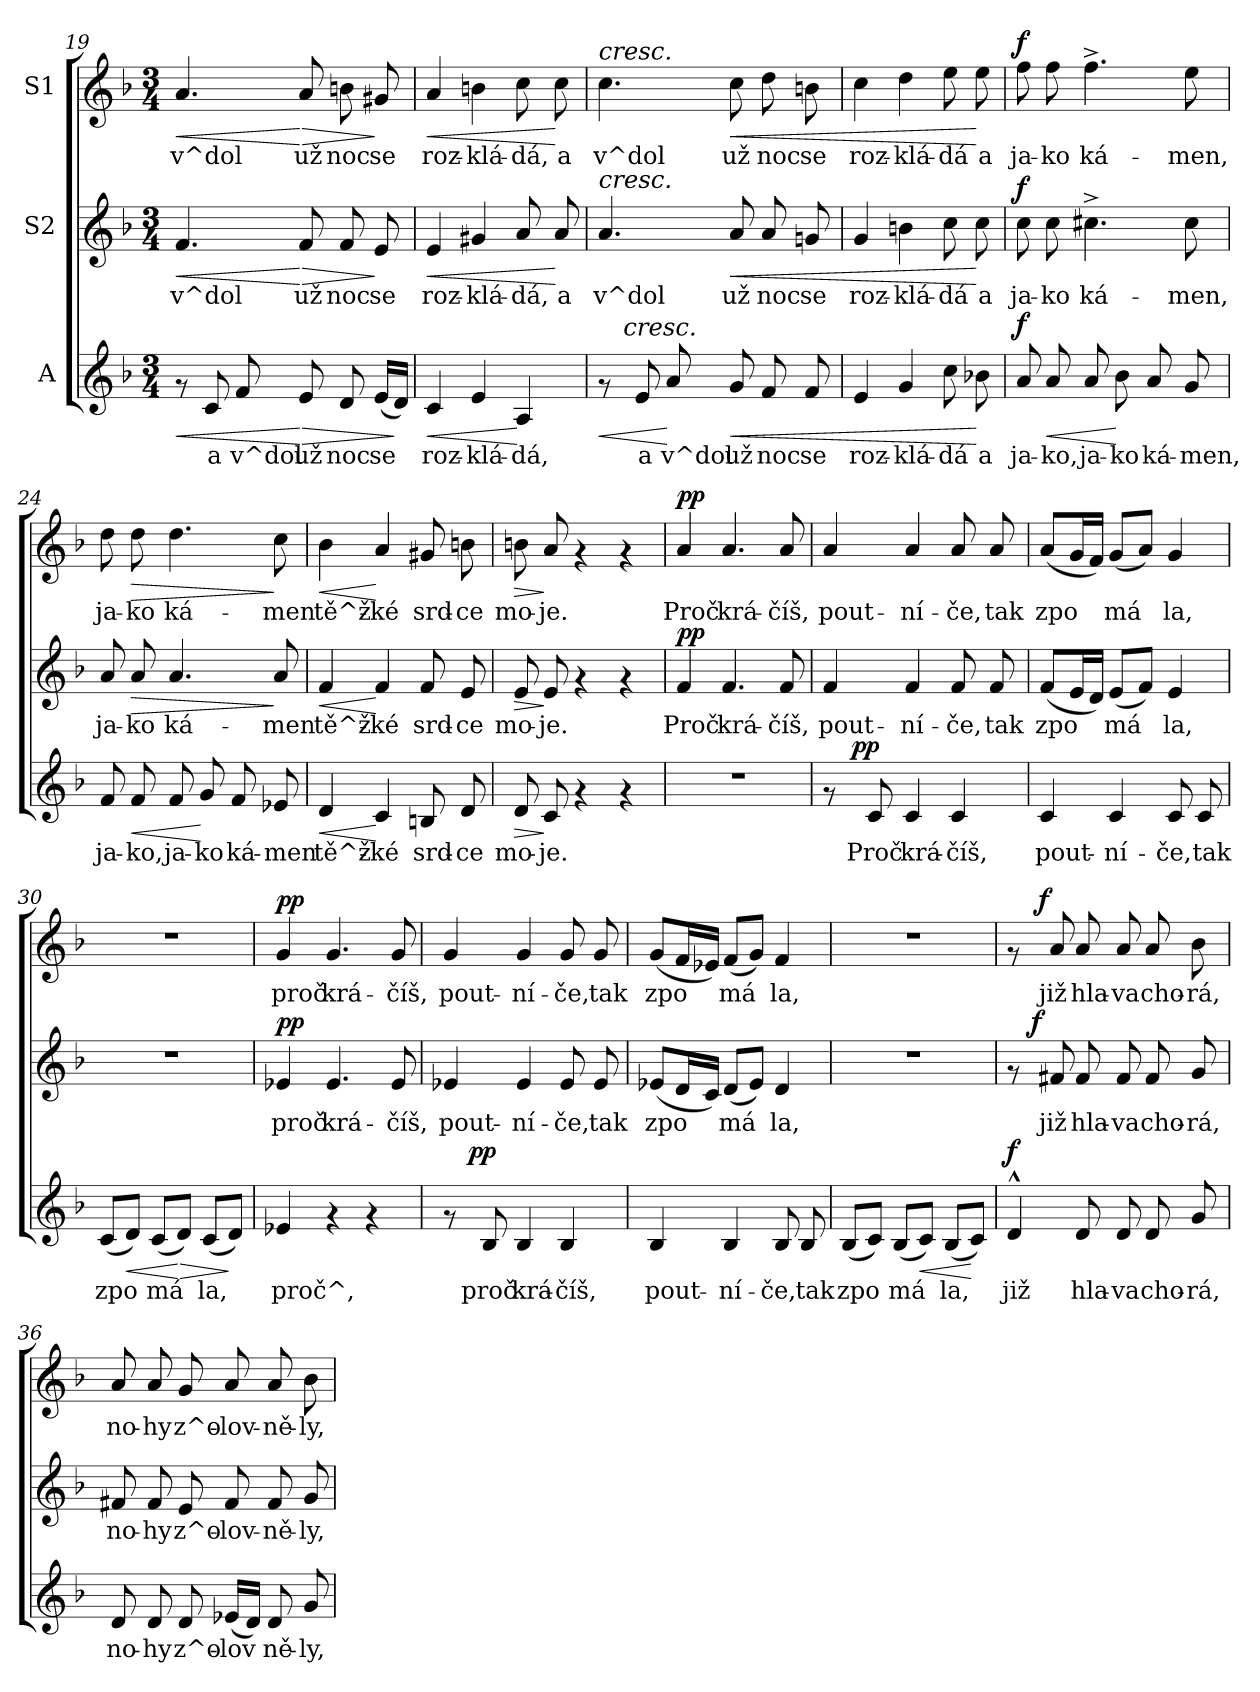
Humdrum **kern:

**kern	**text	**dynam	**kern	**text	**dynam	**kern	**text	**dynam
*part3	*part3	*part3	*part2	*part2	*part2	*part1	*part1	*part1
*staff3	*staff3	*staff3	*staff2	*staff2	*staff2	*staff1	*staff1	*staff1
*I"A	*	*	*I"S2	*	*	*I"S1	*	*
*clefG2	*	*	*clefG2	*	*	*clefG2	*	*
*k[b-]	*	*	*k[b-]	*	*	*k[b-]	*	*
*F:	*	*	*F:	*	*	*F:	*	*
*M3/4	*	*	*M3/4	*	*	*M3/4	*	*
=19	=19	=19	=19	=19	=19	=19	=19	=19
!	!	!LO:HP:b	!	!LO:LY:b:cj	!LO:HP:b	!	!LO:LY:b:cj	!LO:HP:b
8rf	.	<	4.f/	v^dol	<	4.a/	v^dol	<
!	!LO:LY:b:cj	!	!	!	!	!	!	!
8c/	a	.	.	.	.	.	.	.
!	!LO:LY:b:cj	!	!	!	!	!	!	!
8f/	v^dol	.	.	.	.	.	.	.
!	!LO:LY:b:cj	!LO:HP:n=1:b	!	!LO:LY:b:cj	!LO:HP:n=1:b	!	!LO:LY:b:cj	!LO:HP:n=1:b
8e/	už	[ >	8f/	už	[ >	8a/	už	[ >
!	!LO:LY:b:cj	!	!	!LO:LY:b:cj	!	!	!LO:LY:b:cj	!
8d/	noc	.	8f/	noc	.	8bn\	noc	.
!	!LO:LY:b:cj	!	!	!LO:LY:b:cj	!	!	!LO:LY:b:cj	!
(<16e/L	se	.	8e/	se	]	8g#X/	se	]
!	!LO:LY:b:cj	!	!	!	!	!	!	!
16d/J)	.	]	.	.	.	.	.	.
=20	=20	=20	=20	=20	=20	=20	=20	=20
!	!LO:LY:b:cj	!LO:HP:b	!	!LO:LY:b:cj	!LO:HP:b	!	!LO:LY:b:cj	!LO:HP:b
4c/	roz-	<	4e/	roz-	<	4a/	roz-	<
!	!LO:LY:b:cj	!	!	!LO:LY:b:cj	!	!	!LO:LY:b:cj	!
4e/	-klá-	.	4g#X/	-klá-	.	4bn\	-klá-	.
!	!LO:LY:b:cj	!	!	!LO:LY:b:cj	!	!	!LO:LY:b:cj	!
4A/	-dá,	[	8a/	-dá,	.	8cc\	-dá,	.
!	!	!	!	!LO:LY:b:cj	!	!	!LO:LY:b:cj	!
.	.	.	8a/	a	[	8cc\	a	[
!!LO:LB:g=z
=21	=21	=21	=21	=21	=21	=21	=21	=21
!	!	!	!	!	!	!LO:TX:a:i:t=cresc.	!	!
!	!	!	!LO:TX:a:i:t=cresc.	!	!	!	!	!
!	!	!LO:HP:b	!	!LO:LY:b:cj	!	!	!LO:LY:b:cj	!
*^	*	*	*	*	*	*	*	*
8rf	16.ryy	.	<	4.a/	v^dol	.	4.cc\	v^dol	.
!	!LO:TX:a:i:t=cresc.	!	!	!	!	!	!	!	!
.	2ryy	.	.	.	.	.	.	.	.
!	!	!LO:LY:b:cj	!	!	!	!	!	!	!
8e/	.	a	.	.	.	.	.	.	.
!	!	!LO:LY:b:cj	!	!	!	!	!	!	!
8a/	.	v^dol	[	.	.	.	.	.	.
!	!	!LO:LY:b:cj	!LO:HP:b	!	!LO:LY:b:cj	!LO:HP:b	!	!LO:LY:b:cj	!LO:HP:b
8g/	.	už	<	8a/	už	<	8cc\	už	<
!	!	!LO:LY:b:cj	!	!	!LO:LY:b:cj	!	!	!LO:LY:b:cj	!
8f/	.	noc	.	8a/	noc	.	8dd\	noc	.
.	8ryy	.	.	.	.	.	.	.	.
!	!	!LO:LY:b:cj	!	!	!LO:LY:b:cj	!	!	!LO:LY:b:cj	!
8f/	.	se	.	8gn/	se	.	8bn\	se	.
.	32ryy	.	.	.	.	.	.	.	.
=22	=22	=22	=22	=22	=22	=22	=22	=22	=22
!	!	!LO:LY:b:cj	!	!	!LO:LY:b:cj	!	!	!LO:LY:b:cj	!
*v	*v	*	*	*	*	*	*	*	*
4e/	roz-	.	4g/	roz-	.	4cc\	roz-	.
!	!LO:LY:b:cj	!	!	!LO:LY:b:cj	!	!	!LO:LY:b:cj	!
4g/	-klá-	.	4bn\	-klá-	.	4dd\	-klá-	.
!	!LO:LY:b:cj	!	!	!LO:LY:b:cj	!	!	!LO:LY:b:cj	!
8cc\	-dá	.	8cc\	-dá	.	8ee\	-dá	.
!	!LO:LY:b:cj	!	!	!LO:LY:b:cj	!	!	!LO:LY:b:cj	!
8b-X\	a	[	8cc\	a	[	8ee\	a	[
=23	=23	=23	=23	=23	=23	=23	=23	=23
!	!LO:LY:b:cj	!LO:DY:a	!	!LO:LY:b:cj	!LO:DY:a	!	!LO:LY:b:cj	!LO:DY:a
8a/	ja-	f	8cc\	ja-	f	8ff\	ja-	f
!	!LO:LY:b:cj	!LO:HP:b	!	!LO:LY:b:cj	!	!	!LO:LY:b:cj	!
8a/	-ko,	<	8cc\	-ko	.	8ff\	-ko	.
!	!LO:LY:b:cj	!	!	!LO:LY:b:cj	!	!	!LO:LY:b:cj	!
8a/	ja-	.	4.cc#X^>\	ká-	.	4.ff^>\	ká-	.
!	!LO:LY:b:cj	!	!	!	!	!	!	!
8b-\	-ko	[	.	.	.	.	.	.
!	!LO:LY:b:cj	!	!	!	!	!	!	!
8a/	ká-	.	.	.	.	.	.	.
!	!LO:LY:b:cj	!	!	!LO:LY:b:cj	!	!	!LO:LY:b:cj	!
8g/	-men,	.	8cc#\	-men,	.	8ee\	-men,	.
=24	=24	=24	=24	=24	=24	=24	=24	=24
!	!LO:LY:b:cj	!	!	!LO:LY:b:cj	!	!	!LO:LY:b:cj	!
8f/	ja-	.	8a/	ja-	.	8dd\	ja-	.
!	!LO:LY:b:cj	!LO:HP:b	!	!LO:LY:b:cj	!LO:HP:b	!	!LO:LY:b:cj	!LO:HP:b
8f/	-ko,	<	8a/	-ko	>	8dd\	-ko	>
!	!LO:LY:b:cj	!	!	!LO:LY:b:cj	!	!	!LO:LY:b:cj	!
8f/	ja-	.	4.a/	ká-	.	4.dd\	ká-	.
!	!LO:LY:b:cj	!	!	!	!	!	!	!
8g/	-ko	[	.	.	.	.	.	.
!	!LO:LY:b:cj	!	!	!	!	!	!	!
8f/	ká-	.	.	.	.	.	.	.
!	!LO:LY:b:cj	!	!	!LO:LY:b:cj	!	!	!LO:LY:b:cj	!
8e-X/	-men	.	8a/	-men	]	8cc\	-men	]
!!LO:PB:g=z
=25	=25	=25	=25	=25	=25	=25	=25	=25
!	!LO:LY:b:cj	!LO:HP:b	!	!LO:LY:b:cj	!LO:HP:b	!	!LO:LY:b:cj	!LO:HP:b
4d/	tě^ž-	<	4f/	tě^ž-	<	4b-\	tě^ž-	<
!	!LO:LY:b:cj	!	!	!LO:LY:b:cj	!	!	!LO:LY:b:cj	!
4c/	-ké	[	4f/	-ké	[	4a/	-ké	[
!	!LO:LY:b:cj	!	!	!LO:LY:b:cj	!	!	!LO:LY:b:cj	!
8Bn/	srd-	.	8f/	srd-	.	8g#X/	srd-	.
!	!LO:LY:b:cj	!	!	!LO:LY:b:cj	!	!	!LO:LY:b:cj	!
8d/	-ce	.	8e/	-ce	.	8bn\	-ce	.
=26	=26	=26	=26	=26	=26	=26	=26	=26
!	!LO:LY:b:cj	!LO:HP:b	!	!LO:LY:b:cj	!LO:HP:b	!	!LO:LY:b:cj	!LO:HP:b
8d/	mo-	>	8e/	mo-	>	8bn\	mo-	>
!	!LO:LY:b:cj	!	!	!LO:LY:b:cj	!	!	!LO:LY:b:cj	!
8c/	-je.	]	8e/	-je.	]	8a/	-je.	]
4rf	.	.	4rf	.	.	4rf	.	.
4rf	.	.	4rf	.	.	4rf	.	.
=27	=27	=27	=27	=27	=27	=27	=27	=27
!	!	!	!	!LO:LY:b:cj	!LO:DY:a	!	!LO:LY:b:cj	!LO:DY:a
2.r	.	.	4f/	Proč	pp	4a/	Proč	pp
!	!	!	!	!LO:LY:b:cj	!	!	!LO:LY:b:cj	!
.	.	.	4.f/	krá-	.	4.a/	krá-	.
!	!	!	!	!LO:LY:b:cj	!	!	!LO:LY:b:cj	!
.	.	.	8f/	-číš,	.	8a/	-číš,	.
=28	=28	=28	=28	=28	=28	=28	=28	=28
!	!	!	!	!LO:LY:b:cj	!	!	!LO:LY:b:cj	!
*^	*	*	*	*	*	*	*	*
8rf	16ryy	.	.	4f/	pout-	.	4a/	pout-	.
.	64ryy	.	.	.	.	.	.	.	.
!	!	!	!LO:DY:a	!	!	!	!	!	!
.	2ryy	.	pp	.	.	.	.	.	.
!	!	!LO:LY:b:cj	!	!	!	!	!	!	!
8c/	.	Proč	.	.	.	.	.	.	.
!	!	!LO:LY:b:cj	!	!	!LO:LY:b:cj	!	!	!LO:LY:b:cj	!
4c/	.	krá-	.	4f/	-ní-	.	4a/	-ní-	.
!	!	!LO:LY:b:cj	!	!	!LO:LY:b:cj	!	!	!LO:LY:b:cj	!
4c/	.	-číš,	.	8f/	-če,	.	8a/	-če,	.
.	8ryy	.	.	.	.	.	.	.	.
!	!	!	!	!	!LO:LY:b:cj	!	!	!LO:LY:b:cj	!
.	.	.	.	8f/	tak	.	8a/	tak	.
.	32.ryy	.	.	.	.	.	.	.	.
=29	=29	=29	=29	=29	=29	=29	=29	=29	=29
!	!	!LO:LY:b:cj	!	!	!LO:LY:b:cj	!	!	!LO:LY:b:cj	!
*v	*v	*	*	*	*	*	*	*	*
4c/	pout-	.	(<8f/L	zpo-	.	(<8a/L	zpo-	.
!	!	!	!	!LO:LY:b:cj	!	!	!LO:LY:b:cj	!
.	.	.	16e/	--	.	16g/	--	.
!	!	!	!	!LO:LY:b:cj	!	!	!LO:LY:b:cj	!
.	.	.	16d/J)	--	.	16f/J)	--	.
!	!LO:LY:b:cj	!	!	!LO:LY:b:cj	!	!	!LO:LY:b:cj	!
4c/	-ní-	.	(<8e/L	-má-	.	(<8g/L	-má-	.
!	!	!	!	!LO:LY:b:cj	!	!	!LO:LY:b:cj	!
.	.	.	8f/J)	--	.	8a/J)	--	.
!	!LO:LY:b:cj	!	!	!LO:LY:b:cj	!	!	!LO:LY:b:cj	!
8c/	-če,	.	4e/	-la,	.	4g/	-la,	.
!	!LO:LY:b:cj	!	!	!	!	!	!	!
8c/	tak	.	.	.	.	.	.	.
!!LO:PB:g=z
=30	=30	=30	=30	=30	=30	=30	=30	=30
!	!LO:LY:b:cj	!	!	!	!	!	!	!
(<8c/L	zpo-	.	2.r	.	.	2.r	.	.
!	!LO:LY:b:cj	!LO:HP:b	!	!	!	!	!	!
8d/J)	--	<	.	.	.	.	.	.
!	!LO:LY:b:cj	!	!	!	!	!	!	!
(<8c/L	-má-	.	.	.	.	.	.	.
!	!LO:LY:b:cj	!LO:HP:n=1:b	!	!	!	!	!	!
8d/J)	--	[ >	.	.	.	.	.	.
!	!LO:LY:b:cj	!	!	!	!	!	!	!
(<8c/L	-la,	.	.	.	.	.	.	.
!	!LO:LY:b:cj	!	!	!	!	!	!	!
8d/J)	.	]	.	.	.	.	.	.
=31	=31	=31	=31	=31	=31	=31	=31	=31
!	!LO:LY:b:cj	!	!	!LO:LY:b:cj	!LO:DY:a	!	!LO:LY:b:cj	!LO:DY:a
4e-X/	proč^,	.	4e-X/	proč	pp	4g/	proč	pp
!	!	!	!	!LO:LY:b:cj	!	!	!LO:LY:b:cj	!
4rf	.	.	4.e-/	krá-	.	4.g/	krá-	.
4rf	.	.	.	.	.	.	.	.
!	!	!	!	!LO:LY:b:cj	!	!	!LO:LY:b:cj	!
.	.	.	8e-/	-číš,	.	8g/	-číš,	.
=32	=32	=32	=32	=32	=32	=32	=32	=32
!	!	!	!	!LO:LY:b:cj	!	!	!LO:LY:b:cj	!
*^	*	*	*	*	*	*	*	*
8rf	16ryy	.	.	4e-X/	pout-	.	4g/	pout-	.
.	64ryy	.	.	.	.	.	.	.	.
!	!	!	!LO:DY:a	!	!	!	!	!	!
.	2ryy	.	pp	.	.	.	.	.	.
!	!	!LO:LY:b:cj	!	!	!	!	!	!	!
8B-/	.	proč	.	.	.	.	.	.	.
!	!	!LO:LY:b:cj	!	!	!LO:LY:b:cj	!	!	!LO:LY:b:cj	!
4B-/	.	krá-	.	4e-/	-ní-	.	4g/	-ní-	.
!	!	!LO:LY:b:cj	!	!	!LO:LY:b:cj	!	!	!LO:LY:b:cj	!
4B-/	.	-číš,	.	8e-/	-če,	.	8g/	-če,	.
.	8ryy	.	.	.	.	.	.	.	.
!	!	!	!	!	!LO:LY:b:cj	!	!	!LO:LY:b:cj	!
.	.	.	.	8e-/	tak	.	8g/	tak	.
.	32.ryy	.	.	.	.	.	.	.	.
=33	=33	=33	=33	=33	=33	=33	=33	=33	=33
!	!	!LO:LY:b:cj	!	!	!LO:LY:b:cj	!	!	!LO:LY:b:cj	!
*v	*v	*	*	*	*	*	*	*	*
4B-/	pout-	.	(<8e-X/L	zpo-	.	(<8g/L	zpo-	.
!	!	!	!	!LO:LY:b:cj	!	!	!LO:LY:b:cj	!
.	.	.	16d/	--	.	16f/	--	.
!	!	!	!	!LO:LY:b:cj	!	!	!LO:LY:b:cj	!
.	.	.	16c/J)	--	.	16e-X/J)	--	.
!	!LO:LY:b:cj	!	!	!LO:LY:b:cj	!	!	!LO:LY:b:cj	!
4B-/	-ní-	.	(<8d/L	-má-	.	(<8f/L	-má-	.
!	!	!	!	!LO:LY:b:cj	!	!	!LO:LY:b:cj	!
.	.	.	8e-/J)	--	.	8g/J)	--	.
!	!LO:LY:b:cj	!	!	!LO:LY:b:cj	!	!	!LO:LY:b:cj	!
8B-/	-če,	.	4d/	-la,	.	4f/	-la,	.
!	!LO:LY:b:cj	!	!	!	!	!	!	!
8B-/	tak	.	.	.	.	.	.	.
=34	=34	=34	=34	=34	=34	=34	=34	=34
!	!LO:LY:b:cj	!	!	!	!	!	!	!
(<8B-/L	zpo-	.	2.r	.	.	2.r	.	.
!	!LO:LY:b:cj	!	!	!	!	!	!	!
8c/J)	--	.	.	.	.	.	.	.
!	!LO:LY:b:cj	!	!	!	!	!	!	!
(<8B-/L	-má-	.	.	.	.	.	.	.
!	!LO:LY:b:cj	!LO:HP:b	!	!	!	!	!	!
8c/J)	--	<	.	.	.	.	.	.
!	!LO:LY:b:cj	!	!	!	!	!	!	!
(<8B-/L	-la,	.	.	.	.	.	.	.
!	!LO:LY:b:cj	!	!	!	!	!	!	!
8c/J)	.	[	.	.	.	.	.	.
!!LO:LB:g=z
=35	=35	=35	=35	=35	=35	=35	=35	=35
!	!LO:LY:b:cj	!LO:DY:a	!	!	!	!	!	!
*	*	*	*^	*	*	*^	*	*
4d^^>/	již	f	8rf	16ryy	.	.	8rf	16.ryy	.	.
.	.	.	.	64ryy	.	.	.	.	.	.
!	!	!	!	!	!	!LO:DY:a	!	!	!	!
.	.	.	.	2ryy	.	f	.	.	.	.
!	!	!	!	!	!	!	!	!	!	!LO:DY:a
.	.	.	.	.	.	.	.	2ryy	.	f
!	!	!	!	!	!LO:LY:b:cj	!	!	!	!LO:LY:b:cj	!
.	.	.	8f#X/	.	již	.	8a/	.	již	.
!	!LO:LY:b:cj	!	!	!	!LO:LY:b:cj	!	!	!	!LO:LY:b:cj	!
8d/	hla-	.	8f#/	.	hla-	.	8a/	.	hla-	.
!	!LO:LY:b:cj	!	!	!	!LO:LY:b:cj	!	!	!	!LO:LY:b:cj	!
8d/	-va	.	8f#/	.	-va	.	8a/	.	-va	.
!	!LO:LY:b:cj	!	!	!	!LO:LY:b:cj	!	!	!	!LO:LY:b:cj	!
8d/	cho-	.	8f#/	.	cho-	.	8a/	.	cho-	.
.	.	.	.	8ryy	.	.	.	.	.	.
.	.	.	.	.	.	.	.	8ryy	.	.
!	!LO:LY:b:cj	!	!	!	!LO:LY:b:cj	!	!	!	!LO:LY:b:cj	!
8g/	-rá,	.	8g/	.	-rá,	.	8b-\	.	-rá,	.
.	.	.	.	32.ryy	.	.	.	.	.	.
.	.	.	.	.	.	.	.	32ryy	.	.
=36	=36	=36	=36	=36	=36	=36	=36	=36	=36	=36
!	!LO:LY:b:cj	!	!	!	!LO:LY:b:cj	!	!	!	!LO:LY:b:cj	!
*	*	*	*v	*v	*	*	*	*	*	*
*	*	*	*	*	*	*v	*v	*	*
8d/	no-	.	8f#X/	no-	.	8a/	no-	.
!	!LO:LY:b:cj	!	!	!LO:LY:b:cj	!	!	!LO:LY:b:cj	!
8d/	-hy	.	8f#/	-hy	.	8a/	-hy	.
!	!LO:LY:b:cj	!	!	!LO:LY:b:cj	!	!	!LO:LY:b:cj	!
8d/	z^o-	.	8e/	z^o-	.	8g/	z^o-	.
!	!LO:LY:b:cj	!	!	!LO:LY:b:cj	!	!	!LO:LY:b:cj	!
(<16e-X/L	-lov-	.	8f#/	-lov-	.	8a/	-lov-	.
!	!LO:LY:b:cj	!	!	!	!	!	!	!
16d/J)	--	.	.	.	.	.	.	.
!	!LO:LY:b:cj	!	!	!LO:LY:b:cj	!	!	!LO:LY:b:cj	!
8d/	-ně-	.	8f#/	-ně-	.	8a/	-ně-	.
!	!LO:LY:b:cj	!	!	!LO:LY:b:cj	!	!	!LO:LY:b:cj	!
8g/	-ly,	.	8g/	-ly,	.	8b-\	-ly,	.
=	=	=	=	=	=	=	=	=
*-	*-	*-	*-	*-	*-	*-	*-	*-
